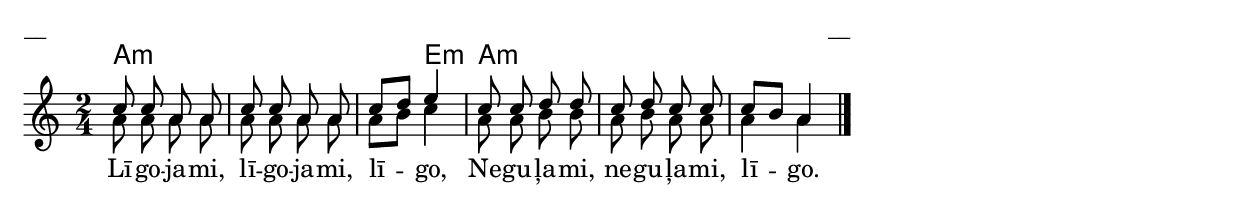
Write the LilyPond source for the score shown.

\version "2.13.16"
%\header {
%    title = "Līgojam, līgojam"
%}
\paper {
line-width = 14\cm
left-margin = 0.4\cm
between-system-padding = 0.1\cm
between-system-space = 0.1\cm
}
\layout {
indent = #0
ragged-last = ##f
}


voiceA = \transpose e a { \relative c' {
\clef "treble"
\key e \minor
\time 2/4
g'8 g e e | g8 g e e | g8[ a] b4 |
g8 g a a | g8 a g g | g8[ fis] e4
\bar "|."
} }


voiceB = \transpose e a { \relative c' {
\clef "treble"
\key e \minor
\time 2/4
e8 e e e | e8 e e e | e8[ fis] g4 |
e8 e fis fis | e8 fis e e | e4 e4
\bar "|."
} }

lyricA = \lyricmode {
Lī -- go -- ja -- mi, lī -- go -- ja -- mi, lī -- go, 
Ne -- gu -- ļa -- mi, ne -- gu -- ļa -- mi, lī -- go. 
}

chordsA = \chordmode {
\time 2/4
a2:m | a2:m | a4:m e4:m | a2:m | a2:m | a2:m |
}

fullScore = <<
\new ChordNames { 
\set chordChanges = ##t
\chordsA 
}
\new Staff {
<<
\new Voice = "voiceA" { \voiceOne \autoBeamOff \voiceA }
\lyricsto "voiceA" \new Lyrics \lyricA
\new Voice = "voiceB" { \voiceTwo \autoBeamOff \voiceB }
>>
}
>>

\score {
\fullScore
\header { piece = "__" opus = "__" }
}
\markup { \with-color #(x11-color 'white) \sans \smaller "__" }
\score {
\unfoldRepeats
\fullScore
\midi {
\context { \Staff \remove "Staff_performer" }
\context { \Voice \consists "Staff_performer" }
}
}


